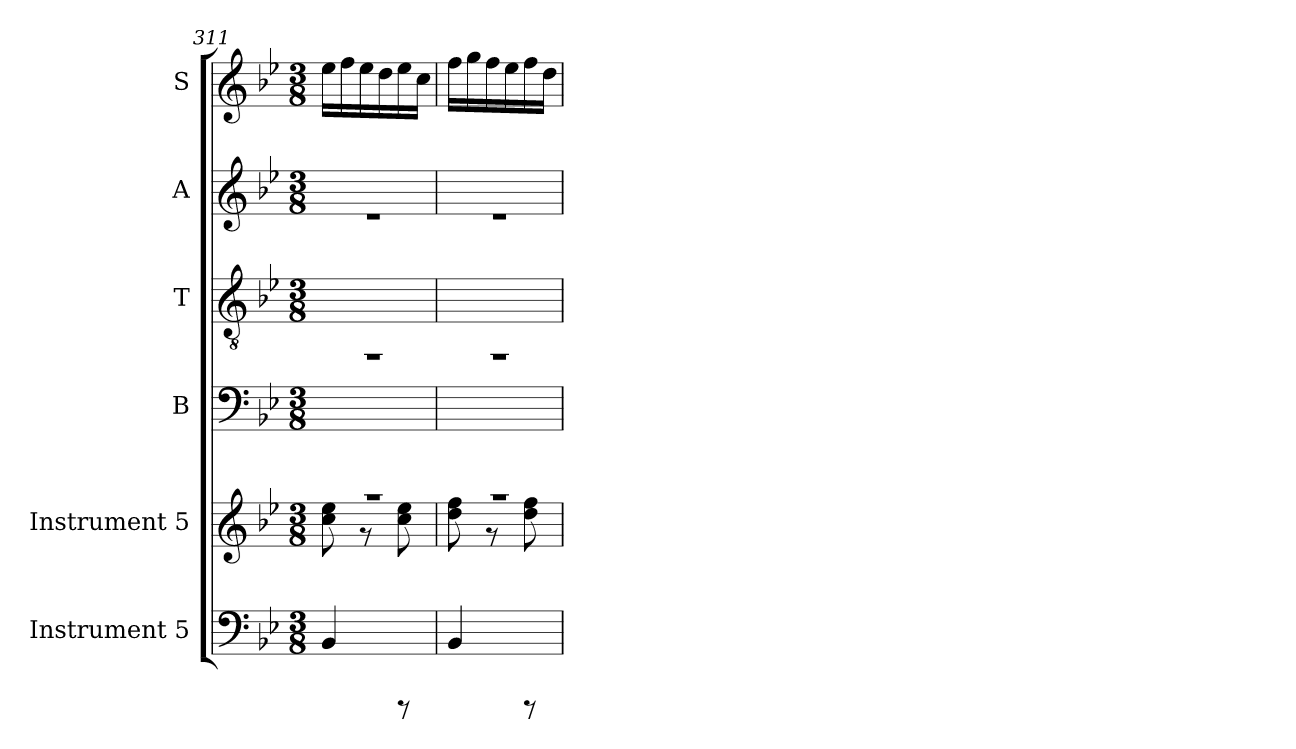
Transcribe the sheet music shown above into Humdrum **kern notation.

**kern	**kern	**kern	**kern	**kern	**kern	**text
*part6	*part5	*part4	*part3	*part2	*part1	*part1
*staff6	*staff5	*staff4	*staff3	*staff2	*staff1	*staff1
*I"Instrument 5	*I"Instrument 5	*I"B	*I"T	*I"A	*I"S	*
*	*	*I'B	*I'T	*I'A	*I'S	*
*clefF4	*clefG2	*clefF4	*clefGv2	*clefG2	*clefG2	*
*k[b-e-]	*k[b-e-]	*k[b-e-]	*k[b-e-]	*k[b-e-]	*k[b-e-]	*
*B-:	*B-:	*B-:	*B-:	*B-:	*B-:	*
*M3/8	*M3/8	*M3/8	*M3/8	*M3/8	*M3/8	*
=311	=311	=311	=311	=311	=311	=311
!	!	!	!	!	!	!LO:LY:b:cj
4BB-/	8cc\ 8ee-\	4.rCCC	4.rFF	4.rf	16ee-\L	.
!	!	!	!	!	!	!LO:LY:b:cj
.	.	.	.	.	16ff\	.
!	!	!	!	!	!	!LO:LY:b:cj
.	8rf	.	.	.	16ee-\	.
!	!	!	!	!	!	!LO:LY:b:cj
.	.	.	.	.	16dd\	.
!	!	!	!	!	!	!LO:LY:b:cj
8rCCC	8cc\ 8ee-\	.	.	.	16ee-\	.
!	!	!	!	!	!	!LO:LY:b:cj
.	.	.	.	.	16cc\J	.
=312	=312	=312	=312	=312	=312	=312
!	!	!	!	!	!	!LO:LY:b:cj
4BB-/	8dd\ 8ff\	4.rCCC	4.rFF	4.rf	16ff\L	.
!	!	!	!	!	!	!LO:LY:b:cj
.	.	.	.	.	16gg\	.
!	!	!	!	!	!	!LO:LY:b:cj
.	8rf	.	.	.	16ff\	.
!	!	!	!	!	!	!LO:LY:b:cj
.	.	.	.	.	16ee-\	.
!	!	!	!	!	!	!LO:LY:b:cj
8rCCC	8dd\ 8ff\	.	.	.	16ff\	.
!	!	!	!	!	!	!LO:LY:b:cj
.	.	.	.	.	16dd\J	.
=	=	=	=	=	=	=
*-	*-	*-	*-	*-	*-	*-
